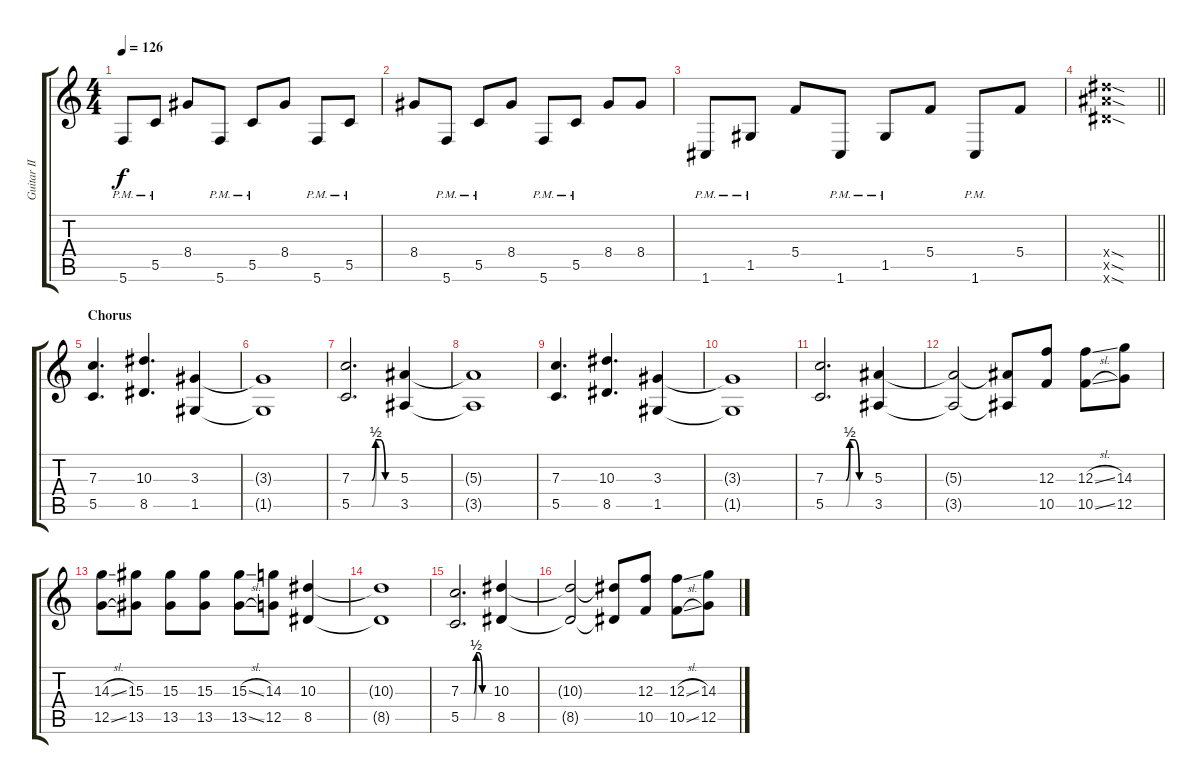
\track ("Guitar II" "Guitar II") {instrument overdrivenguitar}
\staff {score tabs}
\tuning (D4 A3 F3 C3 G2 C2) {hide}
\ts (4 4)
\tempo 126
\clef g2
\ks c
5.6{pm}.8{dy f} 5.5{pm}.8 8.4.8 5.6{pm}.8 5.5{pm}.8 8.4.8 5.6{pm}.8 5.5{pm}.8 |
8.4.8 5.6{pm}.8 5.5{pm}.8 8.4.8 5.6{pm}.8 5.5{pm}.8 8.4.8 8.4.8 |
1.6{pm}.8 1.5{pm}.8 5.4.8 1.6{pm}.8 1.5{pm}.8 5.4.8 1.6{pm}.8 5.4.8 |
\barLineRight lightlight
(15.4{sod x} 15.5{sod x} 15.6{sod x}).1 |
\section ("" "Chorus")
(7.3 5.5).4{d volume 14 balance 8} (10.3 8.5).4{d} (3.3 1.5).4 |
(3.3{t} 1.5{t}).1 |
(7.3{be (custom 0 0 27 0 32 2 37 2 45 0 60 0)} 5.5{be (custom 0 0 27 0 33 2 37 2 45 0 60 0)}).2{d} (5.3 3.5).4 |
(5.3{t} 3.5{t}).1 |
(7.3 5.5).4{d} (10.3 8.5).4{d} (3.3 1.5).4 |
(3.3{t} 1.5{t}).1 |
(7.3{be (custom 0 0 27 0 32 2 37 2 45 0 60 0)} 5.5{be (custom 0 0 27 0 33 2 37 2 45 0 60 0)}).2{d} (5.3 3.5).4 |
(5.3{t} 3.5{t}).2 (5.3{t} 3.5{t}).8 (12.3 10.5).8 (12.3{sl} 10.5{sl}).8 (14.3 12.5).8 |
(14.3{sl} 12.5{sl}).8 (15.3 13.5).8 (15.3 13.5).8 (15.3 13.5).8 (15.3{sl} 13.5{sl}).8 (14.3 12.5).8 (10.3 8.5).4 |
(10.3{t} 8.5{t}).1 |
(7.3{be (custom 0 0 27 0 32 2 37 2 45 0 60 0)} 5.5{be (custom 0 0 27 0 33 2 37 2 45 0 60 0)}).2{d} (10.3 8.5).4 |
(10.3{t} 8.5{t}).2 (10.3{t} 8.5{t}).8 (12.3 10.5).8 (12.3{sl} 10.5{sl}).8 (14.3 12.5).8
